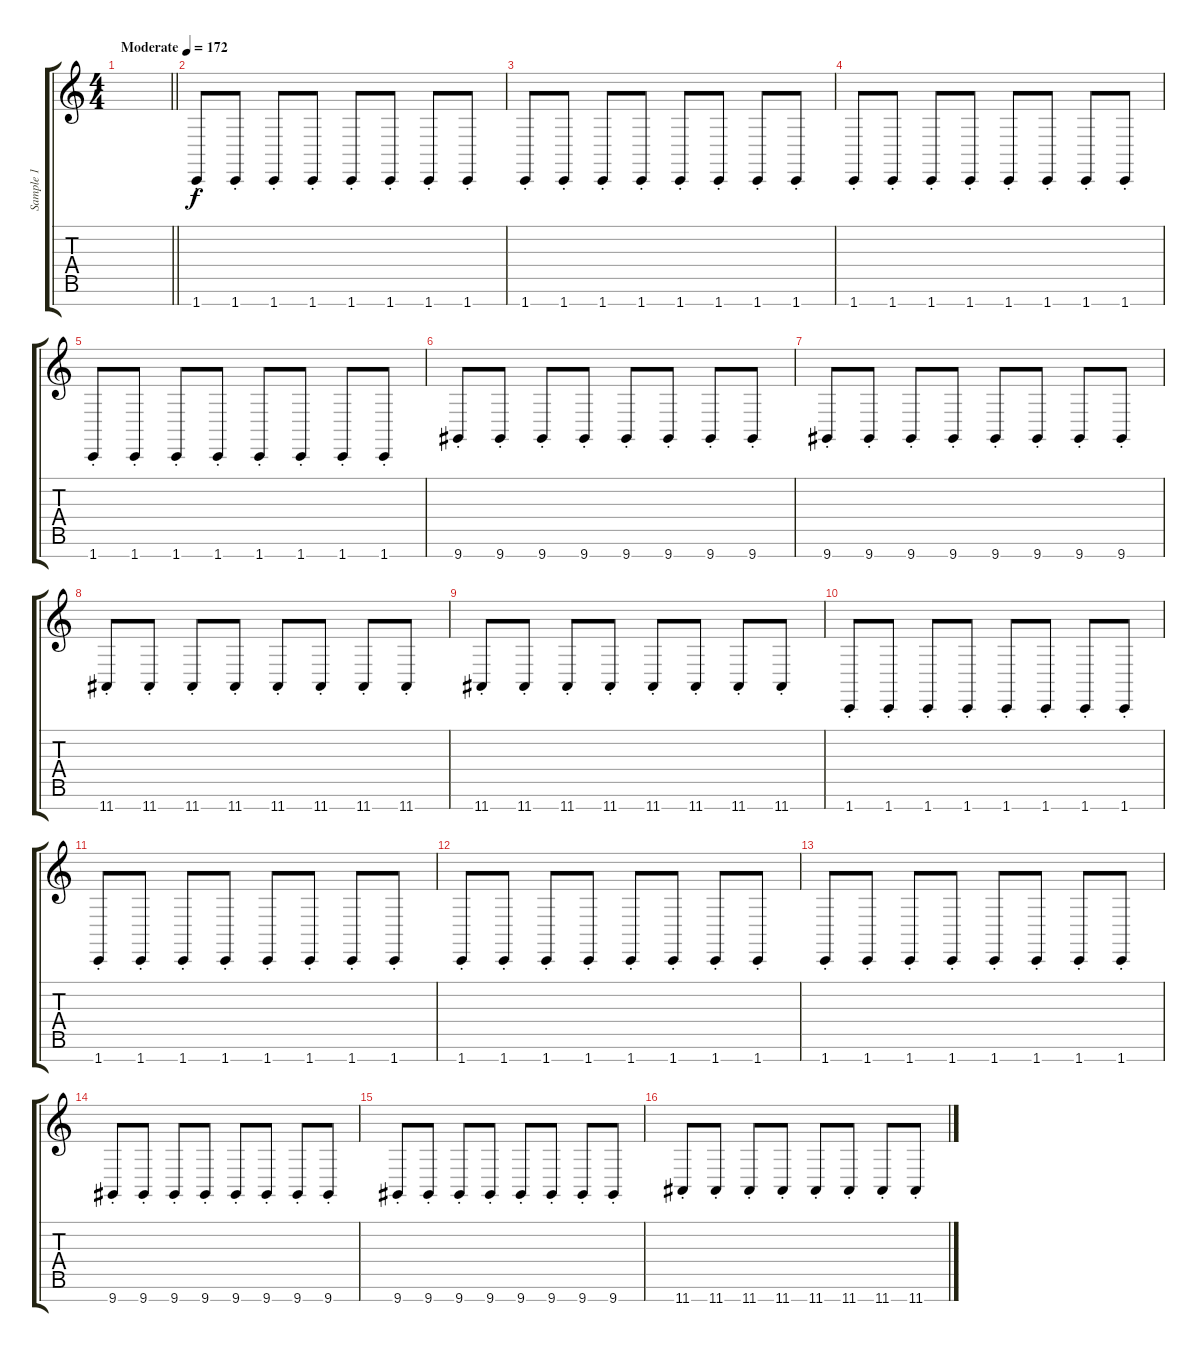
\track ("Sample 1" "Sample 1") {instrument lead2sawtooth}
\staff {score tabs}
\tuning (E4 B3 G3 D3 A2 E2 B1) {hide}
\ts (4 4)
\tempo (172 "Moderate")
\clef g2
\barLineRight lightlight
\ks c
|
\section ("" " ")
1.7{st}.8{volume 11} 1.7{st}.8 1.7{st}.8 1.7{st}.8 1.7{st}.8 1.7{st}.8 1.7{st}.8 1.7{st}.8 |
1.7{st}.8 1.7{st}.8 1.7{st}.8 1.7{st}.8 1.7{st}.8 1.7{st}.8 1.7{st}.8 1.7{st}.8 |
1.7{st}.8 1.7{st}.8 1.7{st}.8 1.7{st}.8 1.7{st}.8 1.7{st}.8 1.7{st}.8 1.7{st}.8 |
1.7{st}.8 1.7{st}.8 1.7{st}.8 1.7{st}.8 1.7{st}.8 1.7{st}.8 1.7{st}.8 1.7{st}.8 |
9.7{st}.8 9.7{st}.8 9.7{st}.8 9.7{st}.8 9.7{st}.8 9.7{st}.8 9.7{st}.8 9.7{st}.8 |
9.7{st}.8 9.7{st}.8 9.7{st}.8 9.7{st}.8 9.7{st}.8 9.7{st}.8 9.7{st}.8 9.7{st}.8 |
11.7{st}.8 11.7{st}.8 11.7{st}.8 11.7{st}.8 11.7{st}.8 11.7{st}.8 11.7{st}.8 11.7{st}.8 |
11.7{st}.8 11.7{st}.8 11.7{st}.8 11.7{st}.8 11.7{st}.8 11.7{st}.8 11.7{st}.8 11.7{st}.8 |
1.7{st}.8 1.7{st}.8 1.7{st}.8 1.7{st}.8 1.7{st}.8 1.7{st}.8 1.7{st}.8 1.7{st}.8 |
1.7{st}.8 1.7{st}.8 1.7{st}.8 1.7{st}.8 1.7{st}.8 1.7{st}.8 1.7{st}.8 1.7{st}.8 |
1.7{st}.8 1.7{st}.8 1.7{st}.8 1.7{st}.8 1.7{st}.8 1.7{st}.8 1.7{st}.8 1.7{st}.8 |
1.7{st}.8 1.7{st}.8 1.7{st}.8 1.7{st}.8 1.7{st}.8 1.7{st}.8 1.7{st}.8 1.7{st}.8 |
9.7{st}.8 9.7{st}.8 9.7{st}.8 9.7{st}.8 9.7{st}.8 9.7{st}.8 9.7{st}.8 9.7{st}.8 |
9.7{st}.8 9.7{st}.8 9.7{st}.8 9.7{st}.8 9.7{st}.8 9.7{st}.8 9.7{st}.8 9.7{st}.8 |
11.7{st}.8 11.7{st}.8 11.7{st}.8 11.7{st}.8 11.7{st}.8 11.7{st}.8 11.7{st}.8 11.7{st}.8
